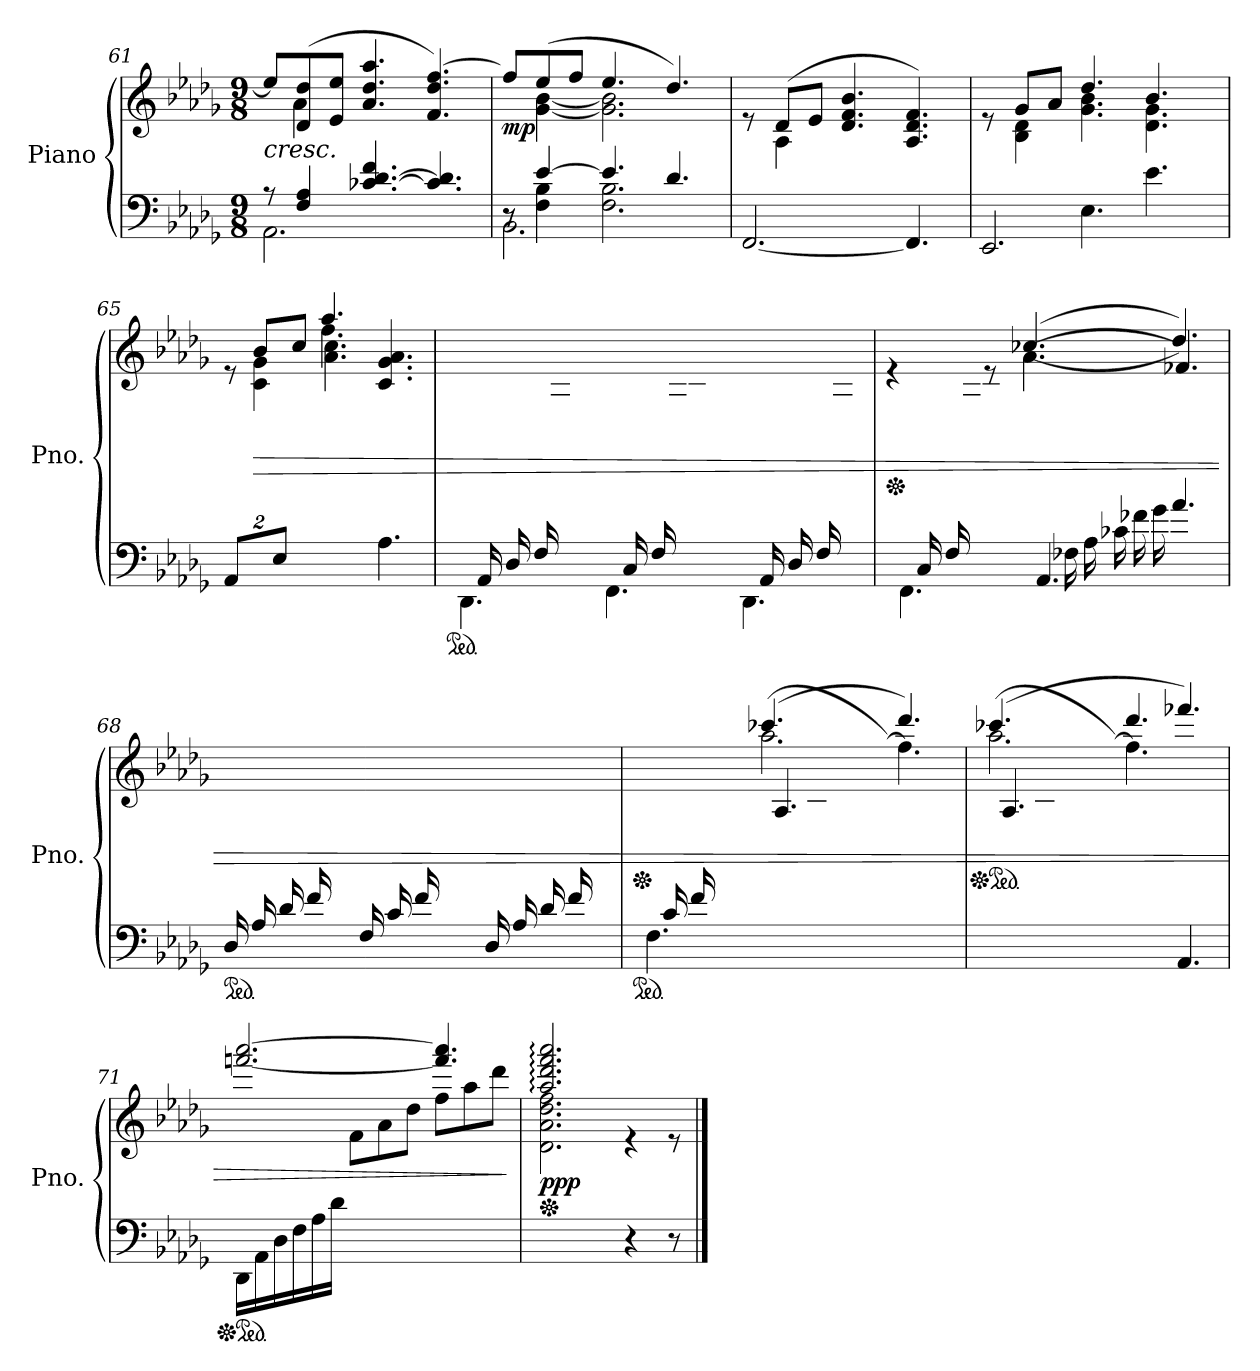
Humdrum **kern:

**kern	**kern	**dynam
*part1	*part1	*part1
*staff2	*staff1	*staff1/2
*I"Piano	*	*
*I'Pno.	*	*
*clefF4	*clefG2	*
*k[b-e-a-d-g-]	*k[b-e-a-d-g-]	*
*M9/8	*M9/8	*
=61	=61	=61
*^	*	*
!	!	!	!LO:HP:b
*	*	*^	*
8r	2.AA-\	8ee-/L]	8ryy	<
4F/ 4A-/	.	(8d-/ 8dd-/	4a-\	.
.	.	8e-/ 8ee-/J	.	.
[4.c-X/ [4.d-/ 4.f/	.	4.a-/ 4.dd-/ 4.aa-/	2.ryy	.
4.c-/] 4.d-/]	4.ryy	4.f/ 4.dd-/ [4.ff/)	.	.
=62	=62	=62	=62	=62
*	*^	*	*	*
!	!	!	!	!	!LO:DY:b
8r	2.BB-\	8r	8ff/L]	8ryy	mp
4F\ 4B-\	.	[4e-/	(8ee-/	[4g-\ [4b-\	.
.	.	.	8ff/J	.	.
2.F\ 2.B-\	.	4.e-/]	4.ee-/	2.g-\] 2.b-\]	.
.	4.ryy	4.d-/	4.dd-/)	.	.
*v	*v	*v	*	*	*
!!LO:LB:g=z	!!
=63	=63	=63	=63
[2.FF/	8re	8ryy	.
.	(8d-/L	4A-\	.
.	8e-/J	.	.
.	4.d-/ 4.f/ 4.b-/	2.ryy	.
4.FF/]	4.A-/ 4.d-/ 4.f/)	.	.
=64	=64	=64	=64
*^	*	*	*
2.EE-/	4.ryy	8re	8ryy	.
.	.	8g-/L	4B-\ 4d-\	.
.	.	8a-/J	.	.
.	4.E-\	4.dd-/	4.g-\ 4.b-\	.
4ryy	4.e-\	4.b-/	4.d-\ 4.g-\	.
8ryy	.	.	.	.
*v	*v	*	*	*
*	*v	*v	*
=65	=65	=65
*Xbrackettup	*	*
*	*^	*
*	*	*^	*
16%3AA-/L	8re	8ryy	4.ryy	.
!	!	!	!	!LO:HP:b
.	8b-/L	4c\ 4g-\	.	>
16%3E-/J	.	.	.	.
.	8cc/J	.	.	.
4.ryy	4.ff\	4.a-\ 4.cc\	4.aa-/	.
4.A-\	4.c/ 4.g-/ 4.a-/	4.ryy	4.ryy	.
*	*v	*v	*v	*
.	.	[
=66	=66	=66
*ped	*	*
*^	*^	*
(>16DD-/LLyy	4.DD-\	1ryy	4ryy	.
16AA-/	.	.	.	.
16D-/	.	.	.	.
16F/	.	.	.	.
8ryy	.	.	16A-\	.
.	.	.	16d-\JJ)	.
(>16FF/LLyy	4.FF\	.	8.ryy	.
16C/	.	.	.	.
16F/	.	.	.	.
8.ryy	.	.	16A-\	.
.	.	.	16c\	.
.	.	.	16f\JJ)	.
(>16DD-/LLyy	4.DD-\	.	4ryy	.
16AA-/	.	.	.	.
16D-/	.	.	.	.
16F/	.	.	.	.
8ryy	.	8ryy	16A-\	.
.	.	.	16d-\JJ)	.
*	*	*v	*v	*
!!LO:LB:g=z
=67	=67	=67	=67
*	*	*Xped	*
*	*	*^	*
*	*	*	*^	*
(16FF/LLyy	4.FF\	4re	4.ryy	8.ryy	.
16C/	.	.	.	.	.
16F/	.	.	.	.	.
8.ryy	.	.	.	16A-\	.
.	.	8re	.	16c\	.
.	.	.	.	16f\JJ)	.
16AA-\LLyy	4.AA-/	((4.cc-X/	(4.a-\	2.ryy	.
16F-X\	.	.	.	.	.
16A-\	.	.	.	.	.
16c-X\	.	.	.	.	.
16f-X\	.	.	.	.	.
16g-\JJ	.	.	.	.	.
4.a-/	4.ryy	4.dd-/))	4.f-X/)	.	.
*v	*v	*	*	*	*
=68	=68	=68	=68	=68
*ped	*	*	*	*
16D-/LL	1ryy	1ryy	4ryy	.
16A-/	.	.	.	.
16d-/	.	.	.	.
16f/	.	.	.	.
8ryy	.	.	16a-\	.
.	.	.	16cc\JJ	.
16F/LL	.	.	8.ryy	.
16c/	.	.	.	.
16f/	.	.	.	.
8.ryy	.	.	16a-\	.
.	.	.	16cc\	.
.	.	.	16ff\JJ	.
16D-/LL	.	.	4ryy	.
16A-/	.	.	.	.
16d-/	.	.	.	.
16f/	.	.	.	.
8ryy	8ryy	8ryy	16a-\	.
.	.	.	16dd-\JJ	.
*	*v	*v	*v	*
=69	=69	=69
*ped	*	*
*^	*	*
*	*	*Xped	*
*	*	*^	*
*	*	*	*^	*
*	*	*	*	*^	*
(>16F/LLyy	4.F\	4.ryy	4.ryy	8.ryy	4.ryy	.
16c/	.	.	.	.	.	.
16f/	.	.	.	.	.	.
2.ryy	.	.	.	16a-\	.	.
.	.	.	.	16cc\	.	.
.	.	.	.	16ff\JJ)	.	.
.	2.ryy	(4.ccc-X/	2.aa-\	(>16A-\LLyy	4.A-/	.
.	.	.	.	16c-X\	.	.
.	.	.	.	16f-X\	.	.
.	.	.	.	16g-\	.	.
.	.	.	.	16cc-X\	.	.
.	.	.	.	[16ff-X\JJ)	.	.
.	.	4.ddd-/)	.	4.ff-\]	4.ryy	.
8.ryy	.	.	.	.	.	.
*v	*v	*	*	*	*	*
!!LO:LB:g=z	!!	!!	!!
=70	=70	=70	=70	=70	=70
*	*Xped	*	*	*	*
*	*ped	*	*	*	*
2.ryy	(>4.ccc-X/	2.aa-\	(>16A-\LLyy	4.A-/	.
.	.	.	16c-X\	.	.
.	.	.	16f-X\	.	.
.	.	.	16g-\	.	.
.	.	.	16cc-X\	.	.
.	.	.	[16ff-X\JJ)	.	.
.	4.ddd-/	.	4.ff-\]	2.ryy	.
4.AA-/	4.fff-X/)	4.ryy	4.ryy	.	.
*	*v	*v	*v	*v	*
=71	=71	=71
*Xped	*	*
*ped	*	*
*	*^	*
(16DD-\LL	[2.fffn/ [2.aaa-/	4.ryy	.
16AA-\	.	.	.
16D-\	.	.	.
16F\	.	.	.
16A-\	.	.	.
16d-\JJ	.	.	.
2.ryy	.	8f\L	.
.	.	8a-\	.
.	.	8dd-\J	.
.	4.fff/] 4.aaa-/]	8ff\L	.
.	.	8aa-\	.
.	.	8ddd-\J)	.
*	*v	*v	*
.	.	]
=72	=72	=72
*	*Xped	*
*	*^	*
!	!	!	!LO:DY:b
2.ryy	2.d-/yy: 2.a-/yy: 2.dd-/yy: 2.ff/yy: 2.aa-/: 2.ddd-/: 2.fff/: 2.aaa-/:	2.d-\ 2.a-\ 2.dd-\ 2.ff\	ppp
4r	4re	4.ryy	.
8r	8re	.	.
*	*v	*v	*
==	==	==
*-	*-	*-
